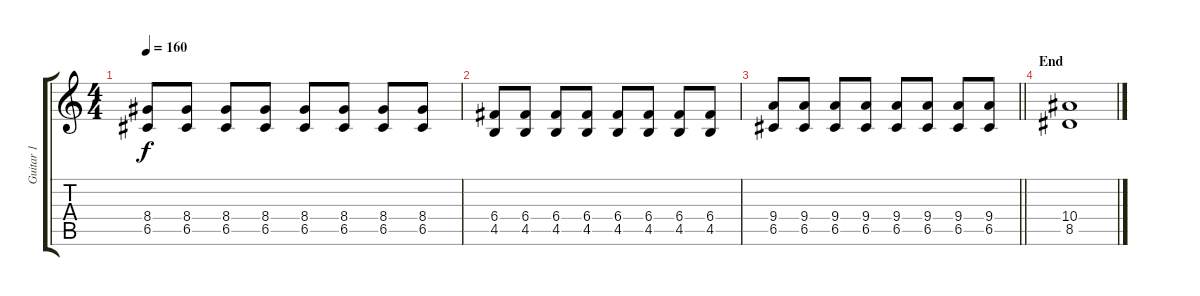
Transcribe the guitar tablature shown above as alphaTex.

\track ("Guitar 1" "Guitar 1") {instrument distortionguitar}
\staff {score tabs}
\tuning (D4 A3 F3 C3 G2 C2) {hide}
\ts (4 4)
\tempo 160
\clef g2
\ks c
(8.4 6.5).8{dy f} (8.4 6.5).8 (8.4 6.5).8 (8.4 6.5).8 (8.4 6.5).8 (8.4 6.5).8 (8.4 6.5).8 (8.4 6.5).8 |
(6.4 4.5).8 (6.4 4.5).8 (6.4 4.5).8 (6.4 4.5).8 (6.4 4.5).8 (6.4 4.5).8 (6.4 4.5).8 (6.4 4.5).8 |
\barLineRight lightlight
(9.4 6.5).8 (9.4 6.5).8 (9.4 6.5).8 (9.4 6.5).8 (9.4 6.5).8 (9.4 6.5).8 (9.4 6.5).8 (9.4 6.5).8 |
\section ("" "End")
(10.4 8.5).1
